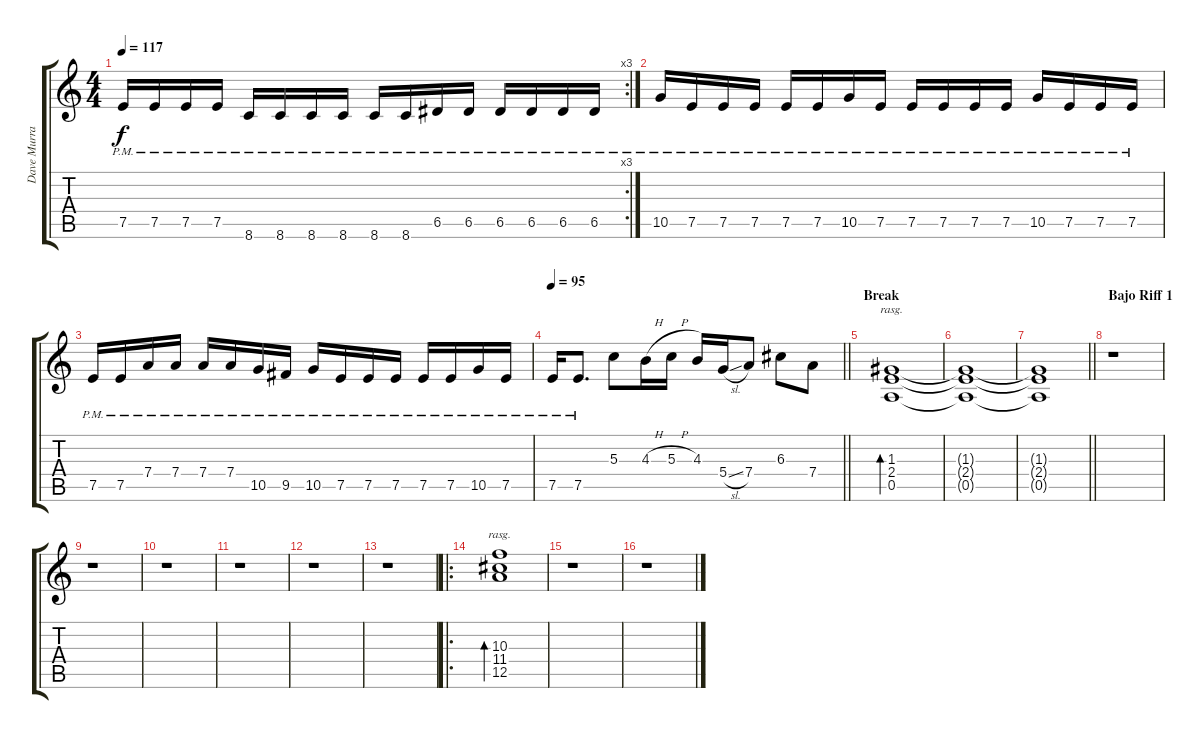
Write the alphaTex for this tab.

\track ("Dave Murray" "Dave Murra") {instrument distortionguitar}
\staff {score tabs}
\tuning (E4 B3 G3 D3 A2 E2) {hide}
\rc 3
\ts (4 4)
\tempo 117
\clef g2
\ks c
7.5{pm}.16{dy f} 7.5{pm}.16 7.5{pm}.16 7.5{pm}.16 8.6{pm}.16 8.6{pm}.16 8.6{pm}.16 8.6{pm}.16 8.6{pm}.16 8.6{pm}.16 6.5{pm}.16 6.5{pm}.16 6.5{pm}.16 6.5{pm}.16 6.5{pm}.16 6.5{pm}.16 |
10.5{pm}.16 7.5{pm}.16 7.5{pm}.16 7.5{pm}.16 7.5{pm}.16 7.5{pm}.16 10.5{pm}.16 7.5{pm}.16 7.5{pm}.16 7.5{pm}.16 7.5{pm}.16 7.5{pm}.16 10.5{pm}.16 7.5{pm}.16 7.5{pm}.16 7.5{pm}.16 |
7.5{pm}.16 7.5{pm}.16 7.4{pm}.16 7.4{pm}.16 7.4{pm}.16 7.4{pm}.16 10.5{pm}.16 9.5{pm}.16 10.5{pm}.16 7.5{pm}.16 7.5{pm}.16 7.5{pm}.16 7.5{pm}.16 7.5{pm}.16 10.5{pm}.16 7.5{pm}.16 |
\tempo 95
\barLineRight lightlight
7.5{pm}.16 7.5{pm}.8{d} 5.3.8 4.3{h}.16 5.3{h}.16 4.3.16 5.4{sl}.16 7.4.8 6.3.8 7.4.8 |
\section ("" "Break")
(1.3 2.4 0.5).1{bd 240 rasg ii} |
(1.3{t} 2.4{t} 0.5{t}).1{volume 0} |
\barLineRight lightlight
(1.3{t} 2.4{t} 0.5{t}).1 |
\section ("" "Bajo Riff 1")
r.1 |
r.1 |
r.1 |
r.1 |
r.1 |
r.1 |
\ro
(10.3 11.4 12.5).1{bd 480 rasg ii volume 11 instrument electricguitarclean} |
r.1 |
r.1
